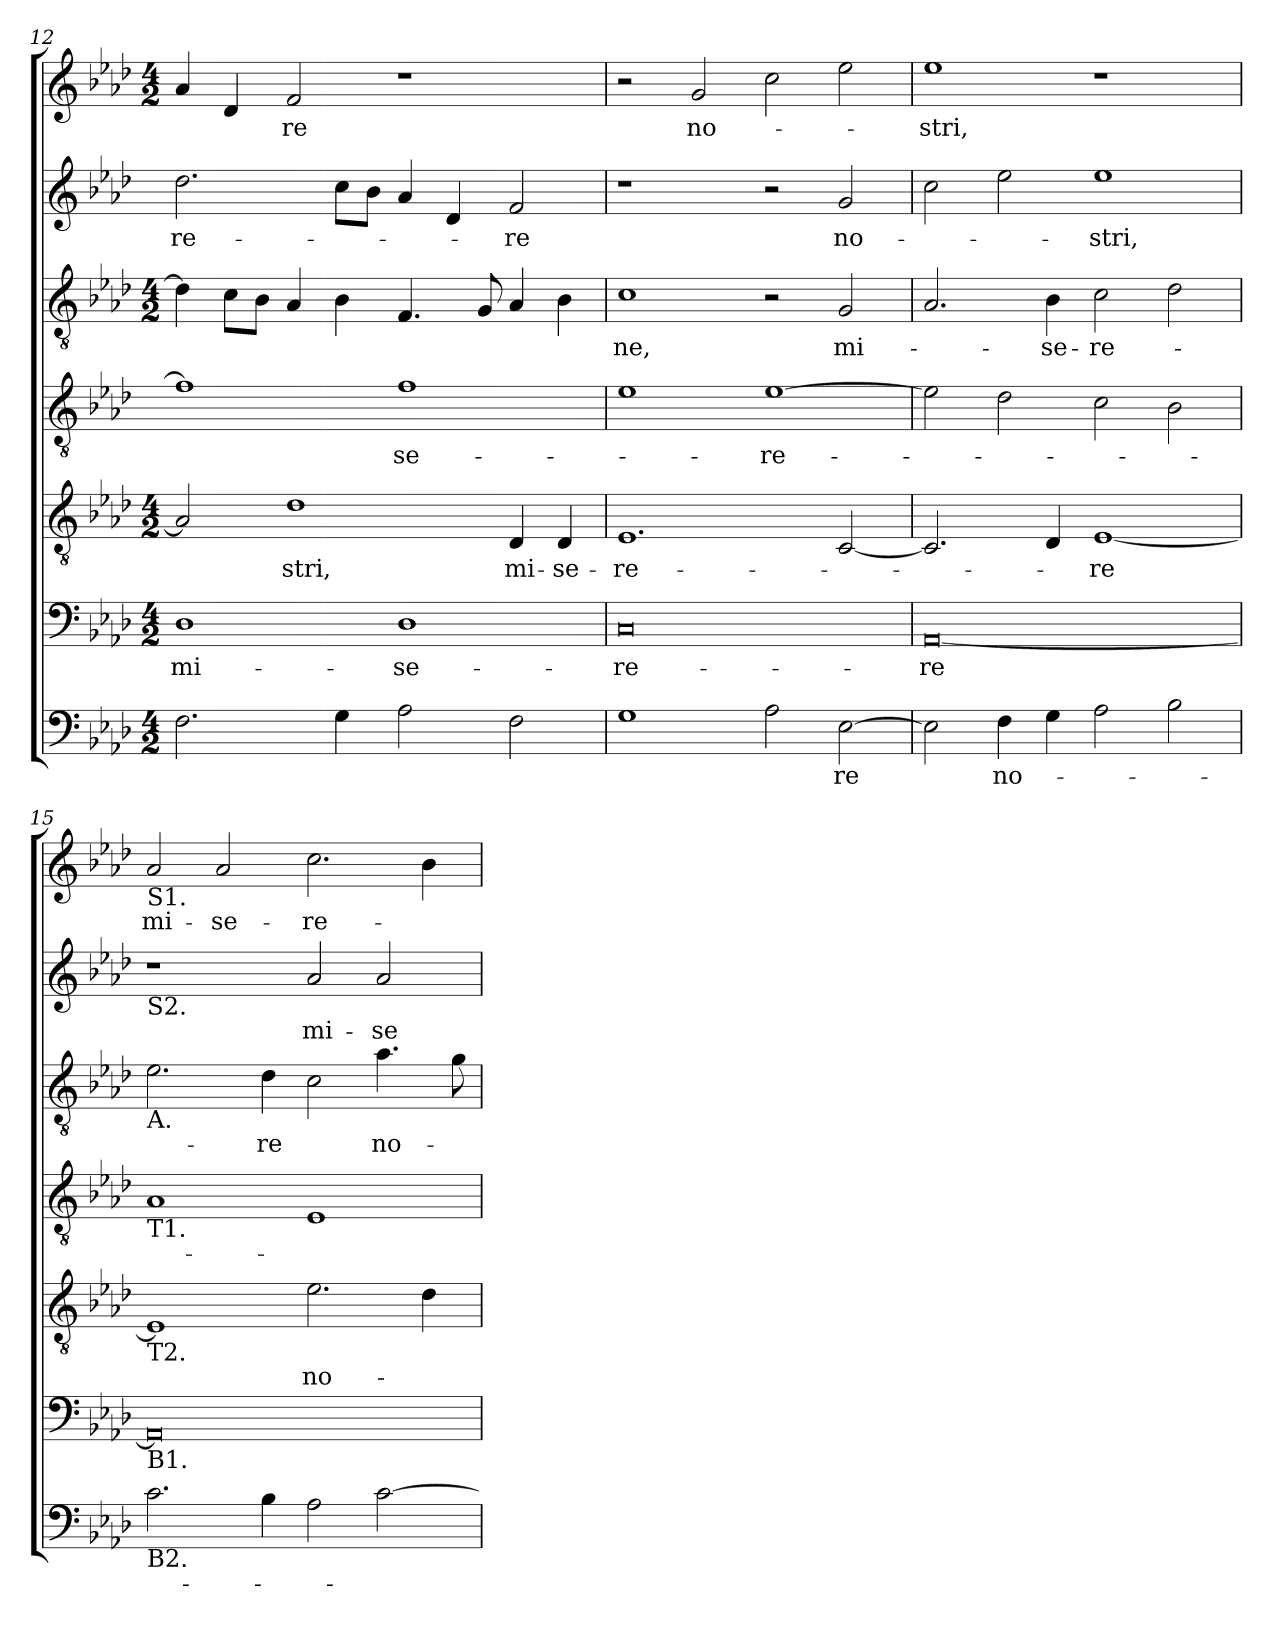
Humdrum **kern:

**kern	**text	**kern	**text	**kern	**text	**kern	**text	**kern	**text	**kern	**text	**kern	**text
*part7	*part7	*part6	*part6	*part5	*part5	*part4	*part4	*part3	*part3	*part2	*part2	*part1	*part1
*staff7	*staff7	*staff6	*staff6	*staff5	*staff5	*staff4	*staff4	*staff3	*staff3	*staff2	*staff2	*staff1	*staff1
*clefF4	*	*clefF4	*	*clefGv2	*	*clefGv2	*	*clefGv2	*	*clefG2	*	*clefG2	*
*k[b-e-a-d-]	*	*k[b-e-a-d-]	*	*k[b-e-a-d-]	*	*k[b-e-a-d-]	*	*k[b-e-a-d-]	*	*k[b-e-a-d-]	*	*k[b-e-a-d-]	*
*A-:	*	*A-:	*	*A-:	*	*A-:	*	*A-:	*	*A-:	*	*A-:	*
*M4/2	*	*M4/2	*	*M4/2	*	*	*	*M4/2	*	*	*	*M4/2	*
=12	=12	=12	=12	=12	=12	=12	=12	=12	=12	=12	=12	=12	=12
!	!	!	!LO:LY:b	!	!	!	!	!	!	!	!LO:LY:b	!	!
2.F\	.	1D-	mi-	2A-/]	.	1f]	.	4d-\]	.	2.dd-\	-re-	4a-/	.
.	.	.	.	.	.	.	.	8c\L	.	.	.	4d-/	.
.	.	.	.	.	.	.	.	8B-\J	.	.	.	.	.
!	!	!	!	!	!LO:LY:b	!	!	!	!	!	!	!	!LO:LY:b
.	.	.	.	1d-	-stri,	.	.	4A-/	.	.	.	2f/	-re
4G\	.	.	.	.	.	.	.	4B-\	.	8cc\L	.	.	.
.	.	.	.	.	.	.	.	.	.	8b-\J	.	.	.
!	!	!	!LO:LY:b	!	!	!	!LO:LY:b	!	!	!	!	!	!
2A-\	.	1D-	-se-	.	.	1f	-se-	4.F/	.	4a-/	.	1r	.
.	.	.	.	.	.	.	.	.	.	4d-/	.	.	.
.	.	.	.	.	.	.	.	8G/	.	.	.	.	.
!	!	!	!	!	!LO:LY:b	!	!	!	!	!	!LO:LY:b	!	!
2F\	.	.	.	4D-/	mi-	.	.	4A-/	.	2f/	-re	.	.
!	!	!	!	!	!LO:LY:b	!	!	!	!	!	!	!	!
.	.	.	.	4D-/	-se-	.	.	4B-\	.	.	.	.	.
=13	=13	=13	=13	=13	=13	=13	=13	=13	=13	=13	=13	=13	=13
!	!	!	!LO:LY:b	!	!LO:LY:b	!	!	!	!LO:LY:b	!	!	!	!
1G	.	0C	-re-	1.E-	-re-	1e-	.	1c	-ne,	1r	.	2r	.
!	!	!	!	!	!	!	!	!	!	!	!	!	!LO:LY:b
.	.	.	.	.	.	.	.	.	.	.	.	2g/	no-
!	!	!	!	!	!	!	!LO:LY:b	!	!	!	!	!	!
2A-\	.	.	.	.	.	[1e-	-re-	2r	.	2r	.	2cc\	.
!	!LO:LY:b	!	!	!	!	!	!	!	!LO:LY:b	!	!LO:LY:b	!	!
[2E-\	-re	.	.	[2C/	.	.	.	2G/	mi-	2g/	no-	2ee-\	.
=14	=14	=14	=14	=14	=14	=14	=14	=14	=14	=14	=14	=14	=14
!	!	!	!LO:LY:b	!	!	!	!	!	!	!	!	!	!LO:LY:b
2E-\]	.	[0AA-	-re	2.C/]	.	2e-\]	.	2.A-/	.	2cc\	.	1ee-	-stri,
!	!LO:LY:b	!	!	!	!	!	!	!	!	!	!	!	!
4F\	no-	.	.	.	.	2d-\	.	.	.	2ee-\	.	.	.
!	!	!	!	!	!	!	!	!	!LO:LY:b	!	!	!	!
4G\	.	.	.	4D-/	.	.	.	4B-\	-se-	.	.	.	.
!	!	!	!	!	!LO:LY:b	!	!	!	!LO:LY:b	!	!LO:LY:b	!	!
2A-\	.	.	.	[1E-	-re	2c\	.	2c\	-re-	1ee-	-stri,	1r	.
2B-\	.	.	.	.	.	2B-\	.	2d-\	.	.	.	.	.
!!LO:PB:g=z
=15	=15	=15	=15	=15	=15	=15	=15	=15	=15	=15	=15	=15	=15
!	!	!	!	!	!	!	!	!	!	!	!	!LO:TX:b:t=S1.	!
!	!	!	!	!	!	!	!	!	!	!LO:TX:b:t=S2.	!	!	!
!	!	!	!	!	!	!	!	!LO:TX:b:t=A.	!	!	!	!	!
!	!	!	!	!	!	!LO:TX:b:t=T1.	!	!	!	!	!	!	!
!	!	!	!	!LO:TX:b:t=T2.	!	!	!	!	!	!	!	!	!
!	!	!LO:TX:b:t=B1.	!	!	!	!	!	!	!	!	!	!	!
!LO:TX:b:t=B2.	!	!	!	!	!	!	!	!	!	!	!	!	!
!	!	!	!	!	!	!	!	!	!	!	!	!	!LO:LY:b
2.c\	.	0AA-]	.	1E-]	.	1A-	.	2.e-\	.	1r	.	2a-/	mi-
!	!	!	!	!	!	!	!	!	!	!	!	!	!LO:LY:b
.	.	.	.	.	.	.	.	.	.	.	.	2a-/	-se-
!	!	!	!	!	!	!	!	!	!LO:LY:b	!	!	!	!
4B-\	.	.	.	.	.	.	.	4d-\	-re	.	.	.	.
!	!	!	!	!	!LO:LY:b	!	!	!	!	!	!LO:LY:b	!	!LO:LY:b
2A-\	.	.	.	2.e-\	no-	1E-	.	2c\	.	2a-/	mi-	2.cc\	-re-
!	!	!	!	!	!	!	!	!	!LO:LY:b	!	!LO:LY:b	!	!
[2c\	.	.	.	.	.	.	.	4.a-\	no-	2a-/	-se-	.	.
.	.	.	.	4d-\	.	.	.	.	.	.	.	4b-\	.
.	.	.	.	.	.	.	.	8g\	.	.	.	.	.
=	=	=	=	=	=	=	=	=	=	=	=	=	=
*-	*-	*-	*-	*-	*-	*-	*-	*-	*-	*-	*-	*-	*-
